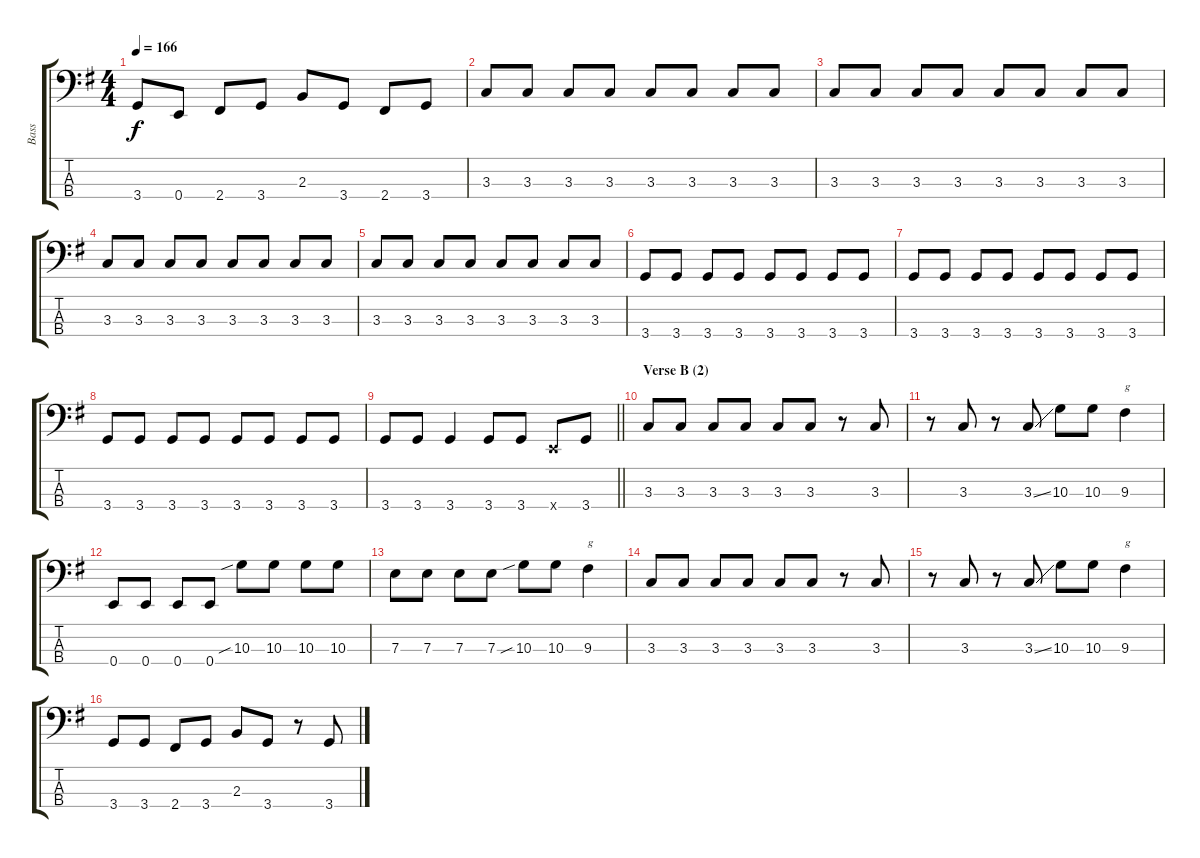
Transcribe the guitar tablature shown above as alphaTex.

\track ("Bass" "Bass") {instrument electricbasspick}
\staff {score tabs}
\tuning (G2 D2 A1 E1) {hide}
\ts (4 4)
\tempo 166
\clef f4
\ks g
3.4.8{dy f} 0.4.8 2.4.8 3.4.8 2.3.8 3.4.8 2.4.8 3.4.8 |
3.3.8 3.3.8 3.3.8 3.3.8 3.3.8 3.3.8 3.3.8 3.3.8 |
3.3.8 3.3.8 3.3.8 3.3.8 3.3.8 3.3.8 3.3.8 3.3.8 |
3.3.8 3.3.8 3.3.8 3.3.8 3.3.8 3.3.8 3.3.8 3.3.8 |
3.3.8 3.3.8 3.3.8 3.3.8 3.3.8 3.3.8 3.3.8 3.3.8 |
3.4.8 3.4.8 3.4.8 3.4.8 3.4.8 3.4.8 3.4.8 3.4.8 |
3.4.8 3.4.8 3.4.8 3.4.8 3.4.8 3.4.8 3.4.8 3.4.8 |
3.4.8 3.4.8 3.4.8 3.4.8 3.4.8 3.4.8 3.4.8 3.4.8 |
\barLineRight lightlight
3.4.8 3.4.8 3.4.4 3.4.8 3.4.8 0.4{x}.8 3.4.8 |
\section ("" "Verse B (2)")
3.3.8 3.3.8 3.3.8 3.3.8 3.3.8 3.3.8 r.8 3.3.8 |
r.8 3.3.8 r.8 3.3{ss}.8 10.3.8 10.3.8 9.3.4{txt "g"} |
0.4.8 0.4.8 0.4.8 0.4.8 10.3{sib}.8 10.3.8 10.3.8 10.3.8 |
7.3.8 7.3.8 7.3.8 7.3.8 10.3{sib}.8 10.3.8 9.3.4{txt "g"} |
3.3.8 3.3.8 3.3.8 3.3.8 3.3.8 3.3.8 r.8 3.3.8 |
r.8 3.3.8 r.8 3.3{ss}.8 10.3.8 10.3.8 9.3.4{txt "g"} |
3.4.8 3.4.8 2.4.8 3.4.8 2.3.8 3.4.8 r.8 3.4.8
